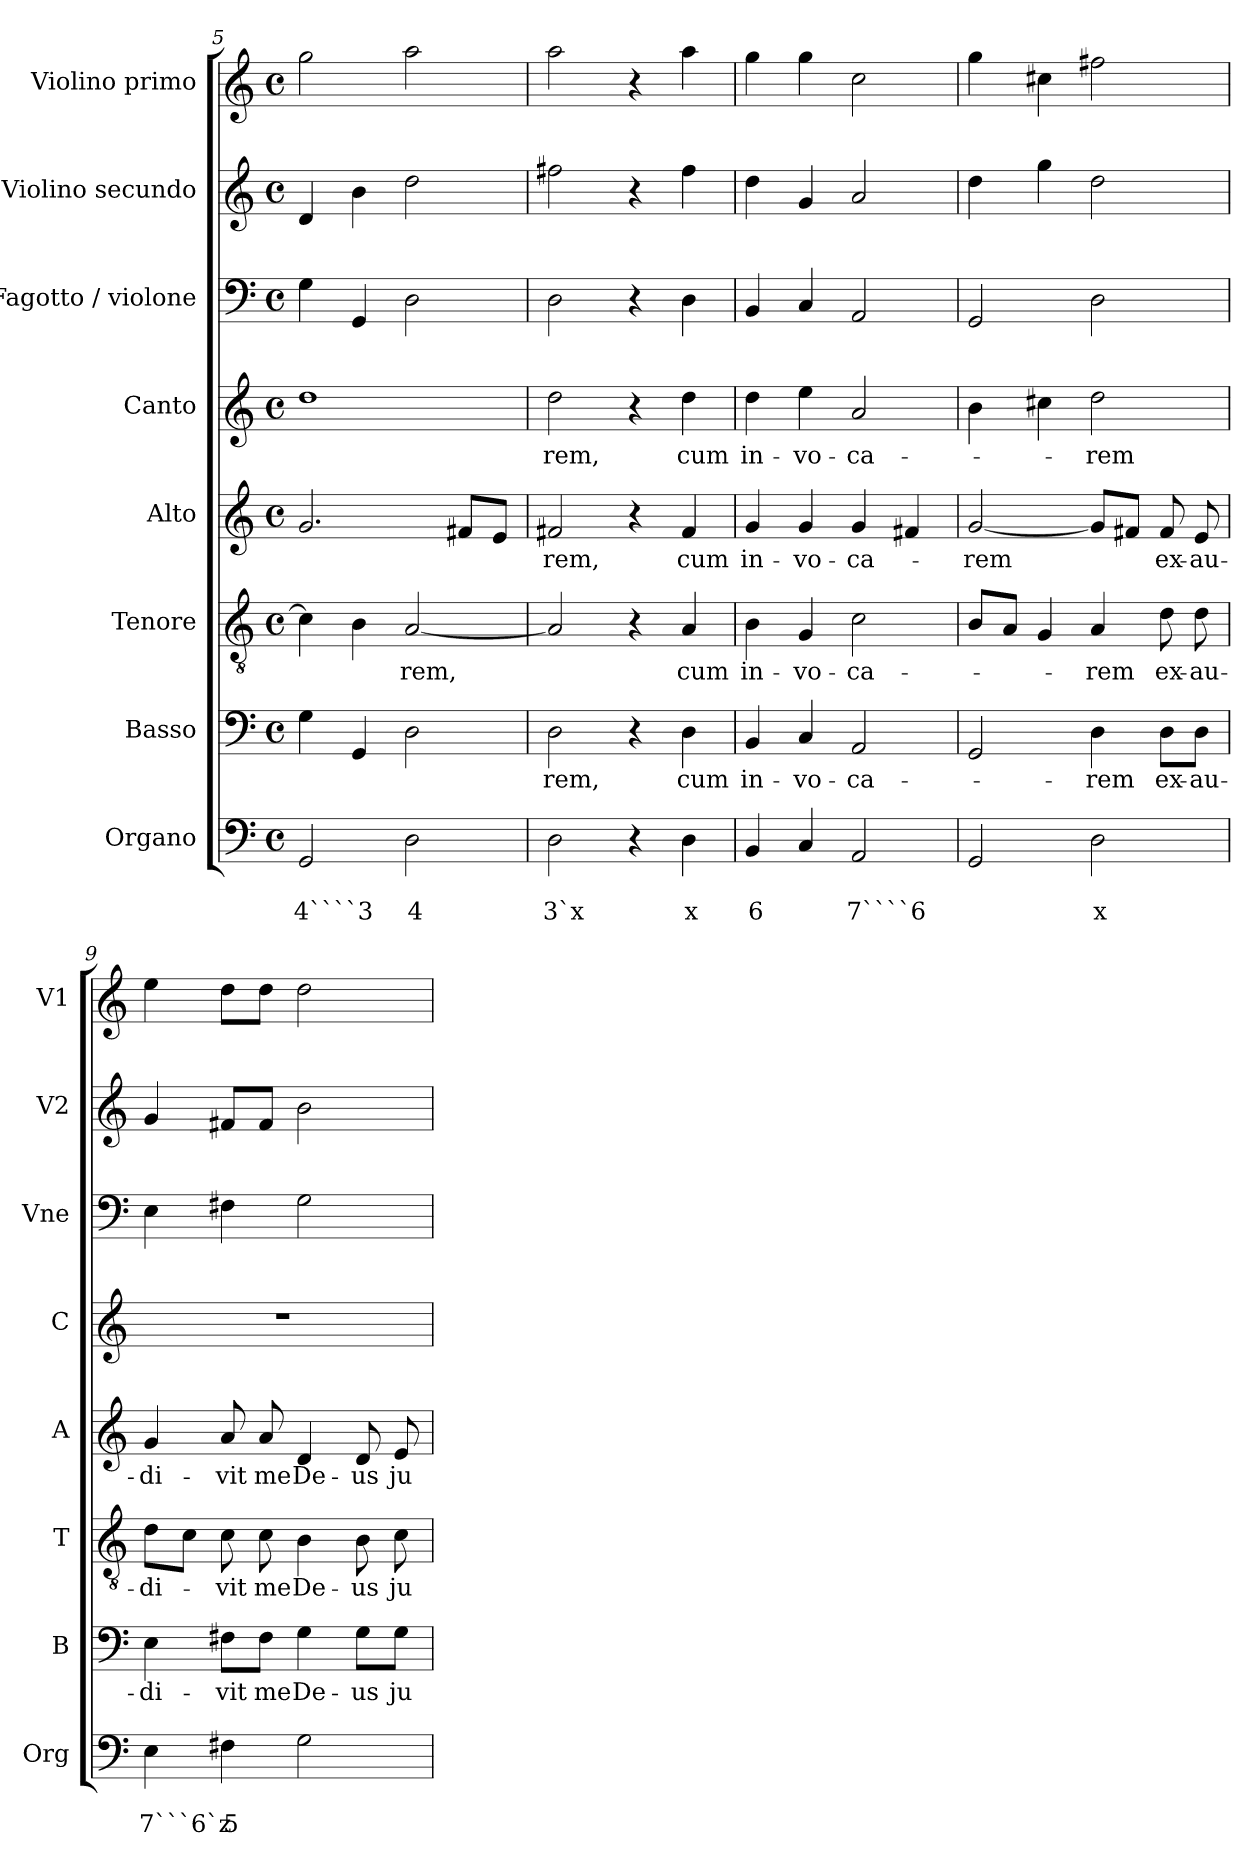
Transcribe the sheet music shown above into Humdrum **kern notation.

**kern	**text	**text	**kern	**text	**kern	**text	**kern	**text	**kern	**text	**kern	**kern	**kern
*part8	*part8	*part8	*part7	*part7	*part6	*part6	*part5	*part5	*part4	*part4	*part3	*part2	*part1
*staff8	*staff8	*staff8	*staff7	*staff7	*staff6	*staff6	*staff5	*staff5	*staff4	*staff4	*staff3	*staff2	*staff1
*I"Organo	*	*	*I"Basso	*	*I"Tenore	*	*I"Alto	*	*I"Canto	*	*I"Fagotto / violone	*I"Violino secundo	*I"Violino primo
*I'Org	*	*	*I'B	*	*I'T	*	*I'A	*	*I'C	*	*I'Vne	*I'V2	*I'V1
*clefF4	*	*	*clefF4	*	*clefGv2	*	*clefG2	*	*clefG2	*	*clefF4	*clefG2	*clefG2
*k[]	*	*	*k[]	*	*k[]	*	*k[]	*	*k[]	*	*k[]	*k[]	*k[]
*C:	*	*	*C:	*	*C:	*	*C:	*	*C:	*	*C:	*C:	*C:
*M4/4	*	*	*M4/4	*	*M4/4	*	*M4/4	*	*M4/4	*	*M4/4	*M4/4	*M4/4
*met(c)	*	*	*met(c)	*	*met(c)	*	*met(c)	*	*met(c)	*	*met(c)	*met(c)	*met(c)
=5	=5	=5	=5	=5	=5	=5	=5	=5	=5	=5	=5	=5	=5
!	!	!LO:LY:b	!	!	!	!	!	!	!	!	!	!	!
2GG/	.	4````3	4G\	.	4c\]	.	2.g/	.	1dd	.	4G\	4d/	2gg\
.	.	.	4GG/	.	4B\	.	.	.	.	.	4GG/	4b\	.
!	!	!LO:LY:b	!	!	!	!LO:LY:b	!	!	!	!	!	!	!
2D\	.	4	2D\	.	[2A/	-rem,	.	.	.	.	2D\	2dd\	2aa\
.	.	.	.	.	.	.	8f#X/L	.	.	.	.	.	.
.	.	.	.	.	.	.	8e/J	.	.	.	.	.	.
=6	=6	=6	=6	=6	=6	=6	=6	=6	=6	=6	=6	=6	=6
!	!	!LO:LY:b	!	!LO:LY:b	!	!	!	!LO:LY:b	!	!LO:LY:b	!	!	!
2D\	.	3`x	2D\	-rem,	2A/]	.	2f#X/	-rem,	2dd\	-rem,	2D\	2ff#X\	2aa\
4r	.	.	4r	.	4r	.	4r	.	4r	.	4r	4r	4r
!	!	!LO:LY:b	!	!LO:LY:b	!	!LO:LY:b	!	!LO:LY:b	!	!LO:LY:b	!	!	!
4D\	.	x	4D\	cum	4A/	cum	4f#/	cum	4dd\	cum	4D\	4ff#\	4aa\
!!LO:PB:g=z
=7	=7	=7	=7	=7	=7	=7	=7	=7	=7	=7	=7	=7	=7
!	!	!LO:LY:b	!	!LO:LY:b	!	!LO:LY:b	!	!LO:LY:b	!	!LO:LY:b	!	!	!
4BB/	.	6	4BB/	in-	4B\	in-	4g/	in-	4dd\	in-	4BB/	4dd\	4gg\
!	!	!	!	!LO:LY:b	!	!LO:LY:b	!	!LO:LY:b	!	!LO:LY:b	!	!	!
4C/	.	.	4C/	-vo-	4G/	-vo-	4g/	-vo-	4ee\	-vo-	4C/	4g/	4gg\
!	!	!LO:LY:b	!	!LO:LY:b	!	!LO:LY:b	!	!LO:LY:b	!	!LO:LY:b	!	!	!
2AA/	.	7````6	2AA/	-ca-	2c\	-ca-	4g/	-ca-	2a/	-ca-	2AA/	2a/	2cc\
.	.	.	.	.	.	.	4f#X/	.	.	.	.	.	.
=8	=8	=8	=8	=8	=8	=8	=8	=8	=8	=8	=8	=8	=8
!	!	!	!	!	!	!	!	!LO:LY:b	!	!	!	!	!
2GG/	.	.	2GG/	.	8B/L	.	[2g/	-rem	4b\	.	2GG/	4dd\	4gg\
.	.	.	.	.	8A/J	.	.	.	.	.	.	.	.
.	.	.	.	.	4G/	.	.	.	4cc#X\	.	.	4gg\	4cc#X\
!	!	!LO:LY:b	!	!LO:LY:b	!	!LO:LY:b	!	!	!	!LO:LY:b	!	!	!
2D\	.	x	4D\	-rem	4A/	-rem	8g/L]	.	2dd\	-rem	2D\	2dd\	2ff#X\
.	.	.	.	.	.	.	8f#X/J	.	.	.	.	.	.
!	!	!	!	!LO:LY:b	!	!LO:LY:b	!	!LO:LY:b	!	!	!	!	!
.	.	.	8D\L	ex-	8d\	ex-	8f#/	ex-	.	.	.	.	.
!	!	!	!	!LO:LY:b	!	!LO:LY:b	!	!LO:LY:b	!	!	!	!	!
.	.	.	8D\J	-au-	8d\	-au-	8e/	-au-	.	.	.	.	.
=9	=9	=9	=9	=9	=9	=9	=9	=9	=9	=9	=9	=9	=9
!	!	!LO:LY:b	!	!LO:LY:b	!	!LO:LY:b	!	!LO:LY:b	!	!	!	!	!
4E\	.	7```6`z	4E\	-di-	8d\L	-di-	4g/	-di-	1r	.	4E\	4g/	4ee\
.	.	.	.	.	8c\J	.	.	.	.	.	.	.	.
!	!	!LO:LY:b	!	!LO:LY:b	!	!LO:LY:b	!	!LO:LY:b	!	!	!	!	!
4F#X\	.	5	8F#X\L	-vit	8c\	-vit	8a/	-vit	.	.	4F#X\	8f#X/L	8dd\L
!	!	!	!	!LO:LY:b	!	!LO:LY:b	!	!LO:LY:b	!	!	!	!	!
.	.	.	8F#\J	me	8c\	me	8a/	me	.	.	.	8f#/J	8dd\J
!	!	!	!	!LO:LY:b	!	!LO:LY:b	!	!LO:LY:b	!	!	!	!	!
2G\	.	.	4G\	De-	4B\	De-	4d/	De-	.	.	2G\	2b\	2dd\
!	!	!	!	!LO:LY:b	!	!LO:LY:b	!	!LO:LY:b	!	!	!	!	!
.	.	.	8G\L	-us	8B\	-us	8d/	-us	.	.	.	.	.
!	!	!	!	!LO:LY:b	!	!LO:LY:b	!	!LO:LY:b	!	!	!	!	!
.	.	.	8G\J	ju-	8c\	ju-	8e/	ju-	.	.	.	.	.
=	=	=	=	=	=	=	=	=	=	=	=	=	=
*-	*-	*-	*-	*-	*-	*-	*-	*-	*-	*-	*-	*-	*-
